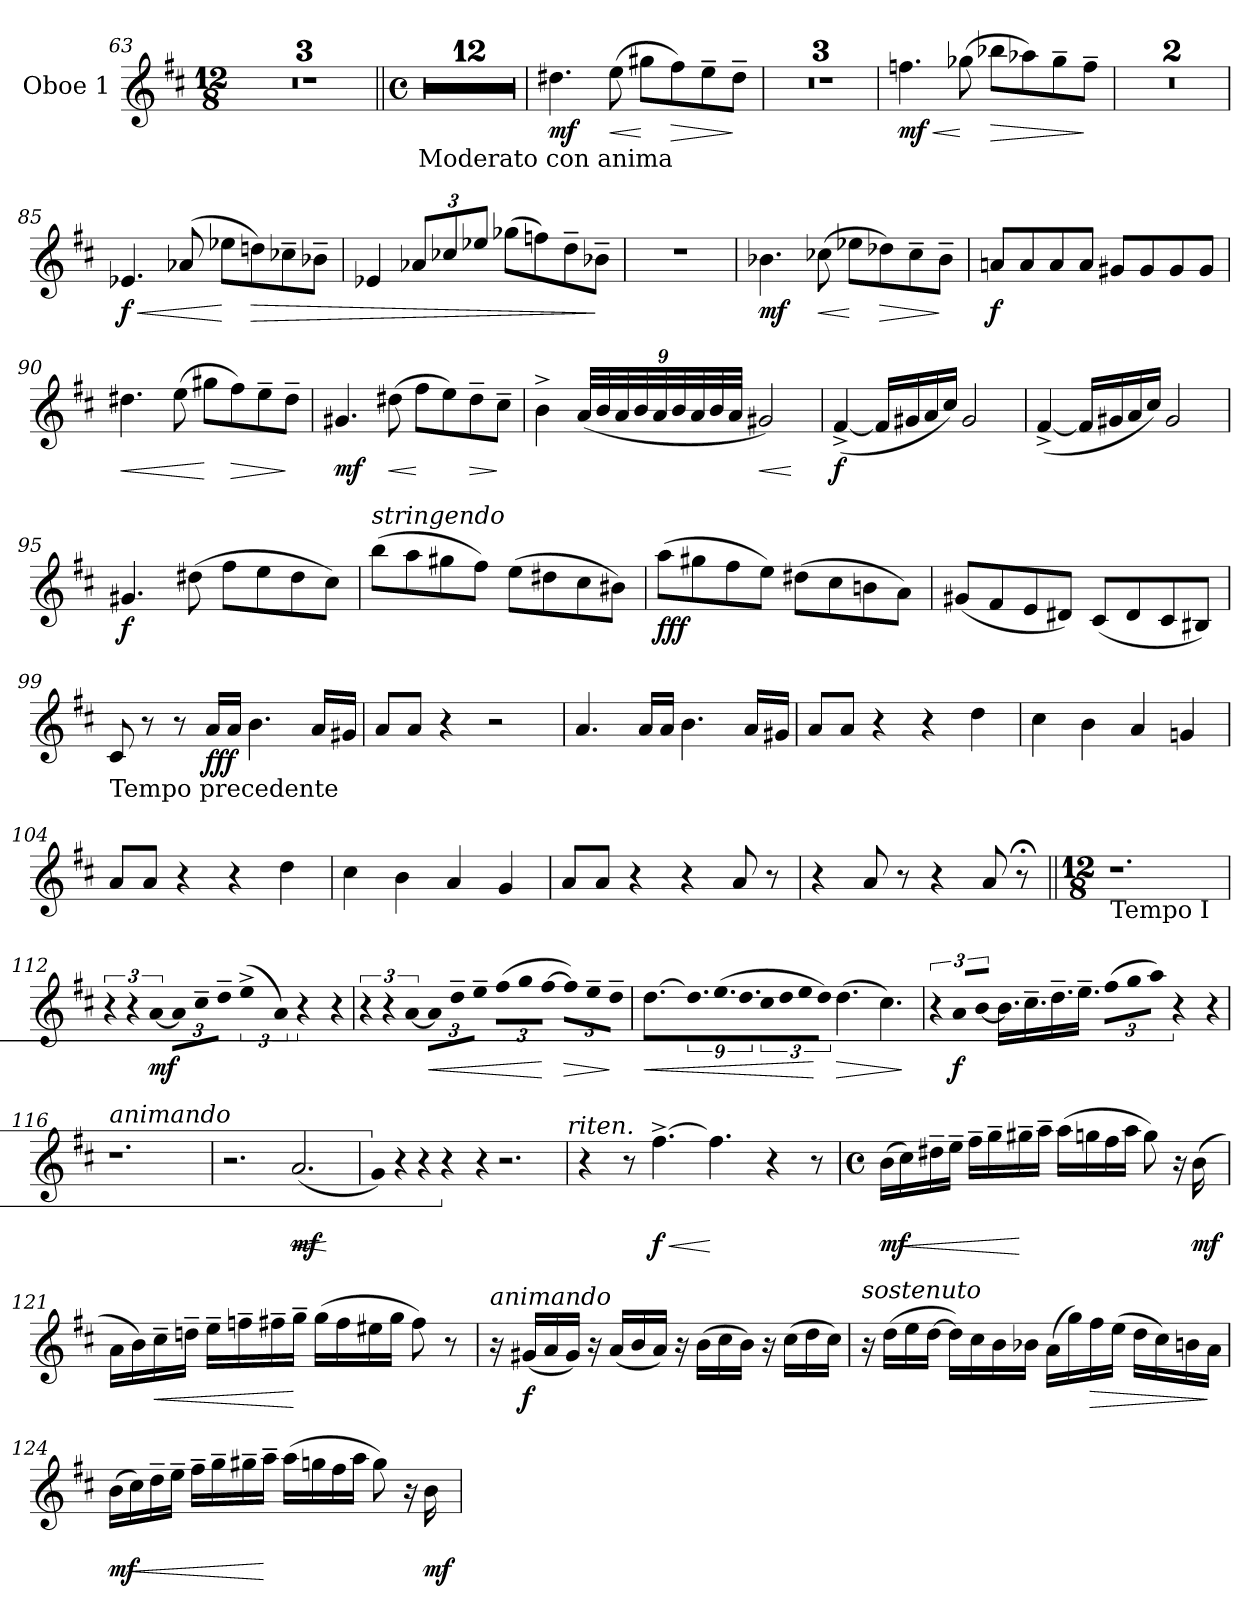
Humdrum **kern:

**kern	**dynam
*part1	*part1
*staff1	*staff1
*I"Oboe 1	*
*I'Ob	*
*clefG2	*
*k[f#c#]	*
*M12/8	*
=63	=63
1.r	.
=64	=64
1.r	.
=65	=65
1.r	.
=66||	=66||
*M4/4	*
*met(c)	*
!LO:TX:b:t=Moderato con anima	!
1r	.
=67	=67
1r	.
=68	=68
1r	.
=69	=69
1r	.
=70	=70
1r	.
=71	=71
1r	.
=72	=72
1r	.
=73	=73
1r	.
=74	=74
1r	.
=75	=75
1r	.
=76	=76
1r	.
=77	=77
1r	.
=78	=78
4.dd#X\	mf
!	!LO:HP:b
(8ee\	<
8gg#X\L	[
!	!LO:HP:b
8ff#\)	>
8ee~\	.
8dd#~\J	]
=79	=79
1r	.
=80	=80
1r	.
=81	=81
1r	.
=82	=82
!	!LO:HP:b
4.ffn\	< mf
(8gg-X\	[
!	!LO:HP:b
8bb-X\L	>
8aa-X\)	.
8gg-~\	.
8ff~\J	]
=83	=83
1r	.
=84	=84
1r	.
=85	=85
!	!LO:HP:b
4.e-X/	< f
(8a-X/	.
8ee-X\L	[
!	!LO:HP:b
8ddn\)	>
8cc-X~\	.
8b-X~\J	.
=86	=86
4e-X/	.
12a-X/L	.
12cc-X/	.
12ee-X/J	.
(8gg-X\L	.
8ffn\)	.
8dd~\	.
8b-X~\J	]
=87	=87
1r	.
=88	=88
4.b-X\	mf
!	!LO:HP:b
(8cc-X\	<
8ee-X\L	[
!	!LO:HP:b
8dd-X\)	>
8cc-~\	.
8b-~\J	]
=89	=89
8an/L	f
8a/	.
8a/	.
8a/J	.
8g#X/L	.
8g#/	.
8g#/	.
8g#/J	.
=90	=90
!	!LO:HP:b
4.dd#X\	<
(8ee\	.
8gg#X\L	[
!	!LO:HP:b
8ff#\)	>
8ee~\	.
8dd#~\J	]
=91	=91
4.g#X/	mf
!	!LO:HP:b
(8dd#X\	<
8ff#\L	[
8ee\)	.
!	!LO:HP:b
8dd#~\	>
8cc#~\J	]
=92	=92
4b^\	.
(36a/LLL	.
36b/	.
36a/	.
36b/	.
36a/	.
36b/	.
36a/	.
36b/	.
36a/JJJ	.
!	!LO:HP:b
2g#X/)	<
.	[
=93	=93
([4f#^/	f
16f#/LL]	.
16g#X/	.
16a/	.
16cc#/JJ)	.
2g#/	.
=94	=94
([4f#^/	.
16f#/LL]	.
16g#X/	.
16a/	.
16cc#/JJ)	.
2g#/	.
=95	=95
4.g#X/	f
(8dd#X\	.
8ff#\L	.
8ee\	.
8dd#\	.
8cc#\J)	.
=96	=96
!LO:TX:a:i:t=stringendo	!
(8bb\L	.
8aa\	.
8gg#X\	.
8ff#\J)	.
(8ee\L	.
8dd#X\	.
8cc#\	.
8b#X\J)	.
=97	=97
(8aa\L	fff
8gg#X\	.
8ff#\	.
8ee\J)	.
(8dd#X\L	.
8cc#\	.
8bn\	.
8a\J)	.
=98	=98
(8g#X/L	.
8f#/	.
8e/	.
8d#X/J)	.
(8c#/L	.
8d#/	.
8c#/	.
8B#X/J)	.
=99	=99
!LO:TX:b:t=Tempo precedente	!
8c#/	.
8r	.
8r	.
16a/LL	fff
16a/JJ	.
4.b\	.
16a/LL	.
16g#X/JJ	.
=100	=100
8a/L	.
8a/J	.
4r	.
2r	.
=101	=101
4.a/	.
16a/LL	.
16a/JJ	.
4.b\	.
16a/LL	.
16g#X/JJ	.
=102	=102
8a/L	.
8a/J	.
4r	.
4r	.
4dd\	.
=103	=103
4cc#\	.
4b\	.
4a/	.
4gn/	.
=104	=104
8a/L	.
8a/J	.
4r	.
4r	.
4dd\	.
=105	=105
4cc#\	.
4b\	.
4a/	.
4g/	.
=106	=106
8a/L	.
8a/J	.
4r	.
4r	.
8a/	.
8r	.
=107	=107
4r	.
8a/	.
8r	.
4r	.
8a/	.
8r;<	.
=108||	=108||
*M12/8	*
!LO:TX:b:t=Tempo I	!
!LO:N:vis=1.	!
1r	.
=109	=109
!LO:N:vis=1.	!
1r	.
=110	=110
!LO:N:vis=1.	!
1r	.
=111	=111
!LO:N:vis=1.	!
1r	.
=112	=112
!LO:N:vis=8	!
12r	.
!LO:N:vis=8	!
12r	.
!LO:N:vis=8	!
[12a/	mf
!LO:N:vis=8	!
12a\L]	.
!LO:N:vis=8	!
12cc#~\	.
!LO:N:vis=8	!
12dd~\J	.
!LO:N:vis=4	!
(6ee^\	.
!LO:N:vis=8	!
12a/)	.
!LO:N:vis=4	!
6r	.
!LO:N:vis=8	!
12r	.
=113	=113
!LO:N:vis=8	!
12r	.
!LO:N:vis=8	!
12r	.
!LO:N:vis=8	!
[12a/	.
!LO:N:vis=8	!LO:HP:b
12a\L]	<
!LO:N:vis=8	!
12dd~\	.
!LO:N:vis=8	!
12ee~\J	.
!LO:N:vis=8	!
(12ff#\L	.
!LO:N:vis=8	!
12gg\	.
!LO:N:vis=8	!
[12ff#\J	[
!LO:N:vis=8	!LO:HP:b
12ff#\L])	>
!LO:N:vis=8	!
12ee~\	.
!LO:N:vis=8	!
12dd~\J	]
=114	=114
!LO:N:vis=4.	!LO:HP:b
[4dd\	<
!LO:N:vis=32.	!
36dd\]	.
!LO:N:vis=32.	!
(36ee\	.
!LO:N:vis=32.	!
36dd\	.
!LO:N:vis=16	!
24cc#\	.
!LO:N:vis=16	!
24dd\	.
!LO:N:vis=16	!
24ee\	.
!LO:N:vis=16	!
24dd\JJ)	[
!LO:N:vis=4.	!LO:HP:b
(4dd\	>
!LO:N:vis=4.	!
4cc#\)	.
.	]
=115	=115
!LO:N:vis=8	!
12r	.
!LO:N:vis=8	!
12a/L	f
!LO:N:vis=8	!
[12b/J	.
!LO:N:vis=16.	!
16b\LL]	.
!LO:N:vis=16.	!
16cc#~\	.
!LO:N:vis=16.	!
16dd~\	.
!LO:N:vis=16.	!
16ee~\JJ	.
!LO:N:vis=8	!
(12ff#\L	.
!LO:N:vis=8	!
12gg\	.
!LO:N:vis=8	!
12aa\J)	.
!LO:N:vis=4	!
6r	.
!LO:N:vis=8	!
12r	.
=116	=116
!LO:TX:a:i:t=animando	!
!LO:N:vis=1.	!
1r	.
=117	=117
!LO:N:vis=2.	!
2r	.
!LO:N:vis=2.	!LO:HP:b
(2a/	< mf
.	[
=118	=118
!LO:N:vis=8	!
12g/)	.
!LO:N:vis=8	!
12r	.
!LO:N:vis=8	!
12r	.
!LO:N:vis=4	!
6r	.
!LO:N:vis=8	!
12r	.
!LO:N:vis=2.	!
2r	.
!LO:TX:a:i:t=riten.	!
=119	=119
4r	.
8r	.
!	!LO:HP:b
[4.ff#^\	< f
4.ff#\]	[
4r	.
8r	.
=120	=120
*M4/4	*
*met(c)	*
(16b\LL	mf
!	!LO:HP:b
16cc#\)	<
16dd#X~\	.
16ee~\JJ	.
16ff#~\LL	.
16gg~\	.
16gg#X~\	[
16aa~\JJ	.
(16aa\LL	.
16ggn\	.
16ff#\	.
16aa\JJ	.
8gg\)	.
16r	.
(16b\	mf
=121	=121
16a\LL	.
16b\)	.
!	!LO:HP:b
16cc#~\	<
16ddn~\JJ	.
16ee~\LL	.
16ffn~\	.
16ff#X~\	.
16gg~\JJ	[
(16gg\LL	.
16ff#\	.
16ee#X\	.
16gg\JJ	.
8ff#\)	.
8r	.
=122	=122
!LO:TX:a:i:t=animando	!
16r	.
(16g#X/LL	f
16a/	.
16g#/JJ)	.
16r	.
(16a/LL	.
16b/	.
16a/JJ)	.
16r	.
(16b\LL	.
16cc#\	.
16b\JJ)	.
16r	.
(16cc#\LL	.
16dd\	.
16cc#\JJ)	.
=123	=123
!LO:TX:a:i:t=sostenuto	!
16r	.
(16dd\LL	.
16ee\	.
[16dd\JJ	.
16dd\LL])	.
16cc#\	.
16b\	.
16b-X\JJ	.
(16a\LL	.
16gg\)	.
!	!LO:HP:b
16ff#\	>
(16ee\JJ	.
16dd\LL	.
16cc#\)	.
16bn\	.
16a\JJ	]
=124	=124
(16b\LL	mf
!	!LO:HP:b
16cc#\)	<
16dd~\	.
16ee~\JJ	.
16ff#~\LL	.
16gg~\	.
16gg#X~\	.
16aa~\JJ	[
(16aa\LL	.
16ggn\	.
16ff#\	.
16aa\JJ	.
8gg\)	.
16r	.
16b\	mf
=	=
*-	*-
